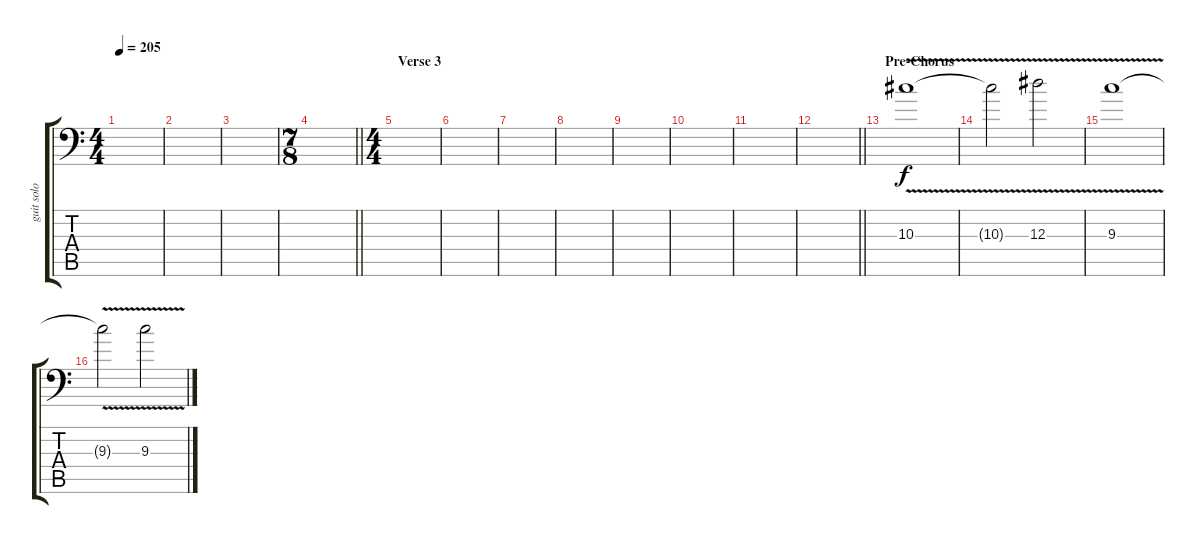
\track ("guit solo" "guit solo") {instrument overdrivenguitar}
\staff {score tabs}
\tuning (C4 G3 Eb3 Bb2 F2 Bb1) {hide}
\ts (4 4)
\tempo 205
\clef f4
\ks c
|
|
|
\ts (7 8)
\barLineRight lightlight
|
\ts (4 4)
\section ("" "Verse 3")
|
|
|
|
|
|
|
\barLineRight lightlight
|
\section ("" "Pre-Chorus")
10.3{v}.1 |
10.3{t}.2 12.3{v}.2 |
9.3{v}.1 |
9.3{t}.2 9.3{v}.2
